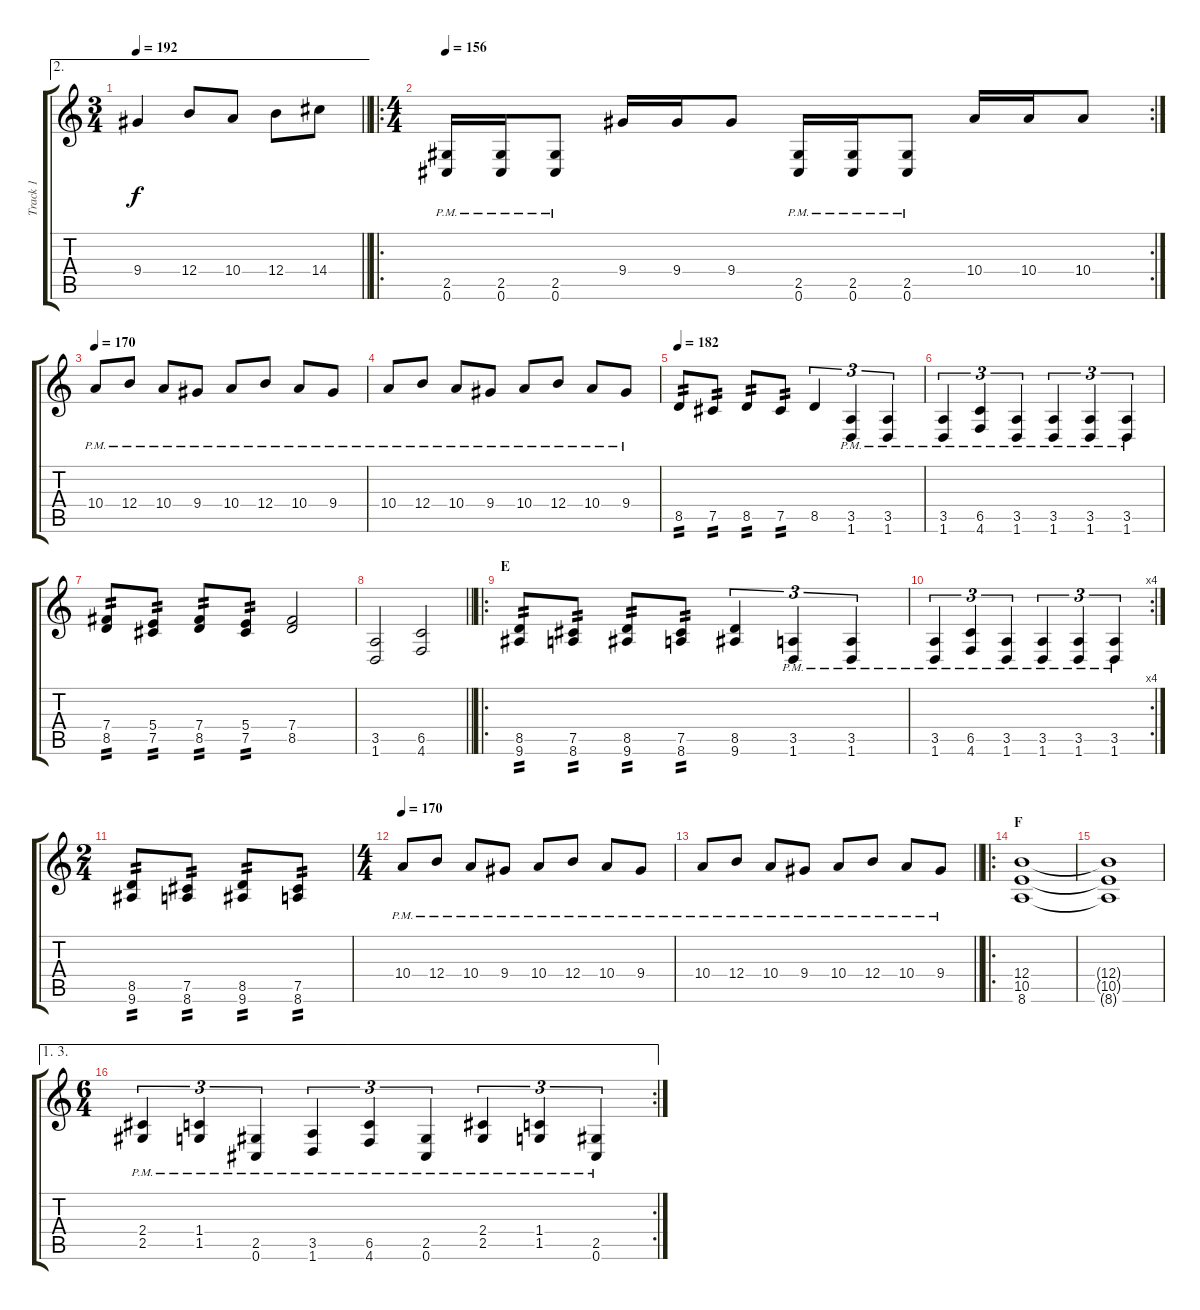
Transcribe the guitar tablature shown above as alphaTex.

\track ("Track 1" "Track 1") {instrument distortionguitar}
\staff {score tabs}
\tuning (Db4 Ab3 E3 B2 Gb2 Db2) {hide}
\ae 2
\ts (3 4)
\tempo 192
\clef g2
\barLineRight lightlight
\ks c
9.4.4{dy f} 12.4.8 10.4.8 12.4.8 14.4.8 |
\ro
\rc 2
\ts (4 4)
\section ("" "")
\tempo 156
(2.5{pm} 0.6{pm}).16 (2.5{pm} 0.6{pm}).16 (2.5{pm} 0.6{pm}).8 9.4.16 9.4.16 9.4.8 (2.5{pm} 0.6{pm}).16 (2.5{pm} 0.6{pm}).16 (2.5{pm} 0.6{pm}).8 10.4.16 10.4.16 10.4.8 |
\tempo 170
10.4{pm}.8 12.4{pm}.8 10.4{pm}.8 9.4{pm}.8 10.4{pm}.8 12.4{pm}.8 10.4{pm}.8 9.4{pm}.8 |
10.4{pm}.8 12.4{pm}.8 10.4{pm}.8 9.4{pm}.8 10.4{pm}.8 12.4{pm}.8 10.4{pm}.8 9.4{pm}.8 |
\tempo 182
8.5.8{tp 2} 7.5.8{tp 2} 8.5.8{tp 2} 7.5.8{tp 2} 8.5.4{tu (3 2)} (3.5{pm} 1.6{pm}).4{tu (3 2)} (3.5{pm} 1.6{pm}).4{tu (3 2)} |
(3.5{pm} 1.6{pm}).4{tu (3 2)} (6.5{pm} 4.6{pm}).4{tu (3 2)} (3.5{pm} 1.6{pm}).4{tu (3 2)} (3.5{pm} 1.6{pm}).4{tu (3 2)} (3.5{pm} 1.6{pm}).4{tu (3 2)} (3.5{pm} 1.6{pm}).4{tu (3 2)} |
(7.4 8.5).8{tp 2} (5.4 7.5).8{tp 2} (7.4 8.5).8{tp 2} (5.4 7.5).8{tp 2} (7.4 8.5).2 |
\barLineRight lightlight
(3.5 1.6).2 (6.5 4.6).2 |
\ro
\section ("" "E")
(8.5 9.6).8{tp 2} (7.5 8.6).8{tp 2} (8.5 9.6).8{tp 2} (7.5 8.6).8{tp 2} (8.5 9.6).4{tu (3 2)} (3.5{pm} 1.6{pm}).4{tu (3 2)} (3.5{pm} 1.6{pm}).4{tu (3 2)} |
\rc 4
(3.5{pm} 1.6{pm}).4{tu (3 2)} (6.5{pm} 4.6{pm}).4{tu (3 2)} (3.5{pm} 1.6{pm}).4{tu (3 2)} (3.5{pm} 1.6{pm}).4{tu (3 2)} (3.5{pm} 1.6{pm}).4{tu (3 2)} (3.5{pm} 1.6{pm}).4{tu (3 2)} |
\ts (2 4)
(8.5 9.6).8{tp 2} (7.5 8.6).8{tp 2} (8.5 9.6).8{tp 2} (7.5 8.6).8{tp 2} |
\ts (4 4)
\tempo 170
10.4{pm}.8 12.4{pm}.8 10.4{pm}.8 9.4{pm}.8 10.4{pm}.8 12.4{pm}.8 10.4{pm}.8 9.4{pm}.8 |
\barLineRight lightlight
10.4{pm}.8 12.4{pm}.8 10.4{pm}.8 9.4{pm}.8 10.4{pm}.8 12.4{pm}.8 10.4{pm}.8 9.4{pm}.8 |
\ro
\section ("" "F")
(12.4 10.5 8.6).1 |
(12.4{t} 10.5{t} 8.6{t}).1 |
\ae (1 3)
\rc 2
\ts (6 4)
(2.4{pm} 2.5{pm}).4{tu (3 2)} (1.4{pm} 1.5{pm}).4{tu (3 2)} (2.5{pm} 0.6{pm}).4{tu (3 2)} (3.5{pm} 1.6{pm}).4{tu (3 2)} (6.5{pm} 4.6{pm}).4{tu (3 2)} (2.5{pm} 0.6{pm}).4{tu (3 2)} (2.4{pm} 2.5{pm}).4{tu (3 2)} (1.4{pm} 1.5{pm}).4{tu (3 2)} (2.5{pm} 0.6{pm}).4{tu (3 2)}
